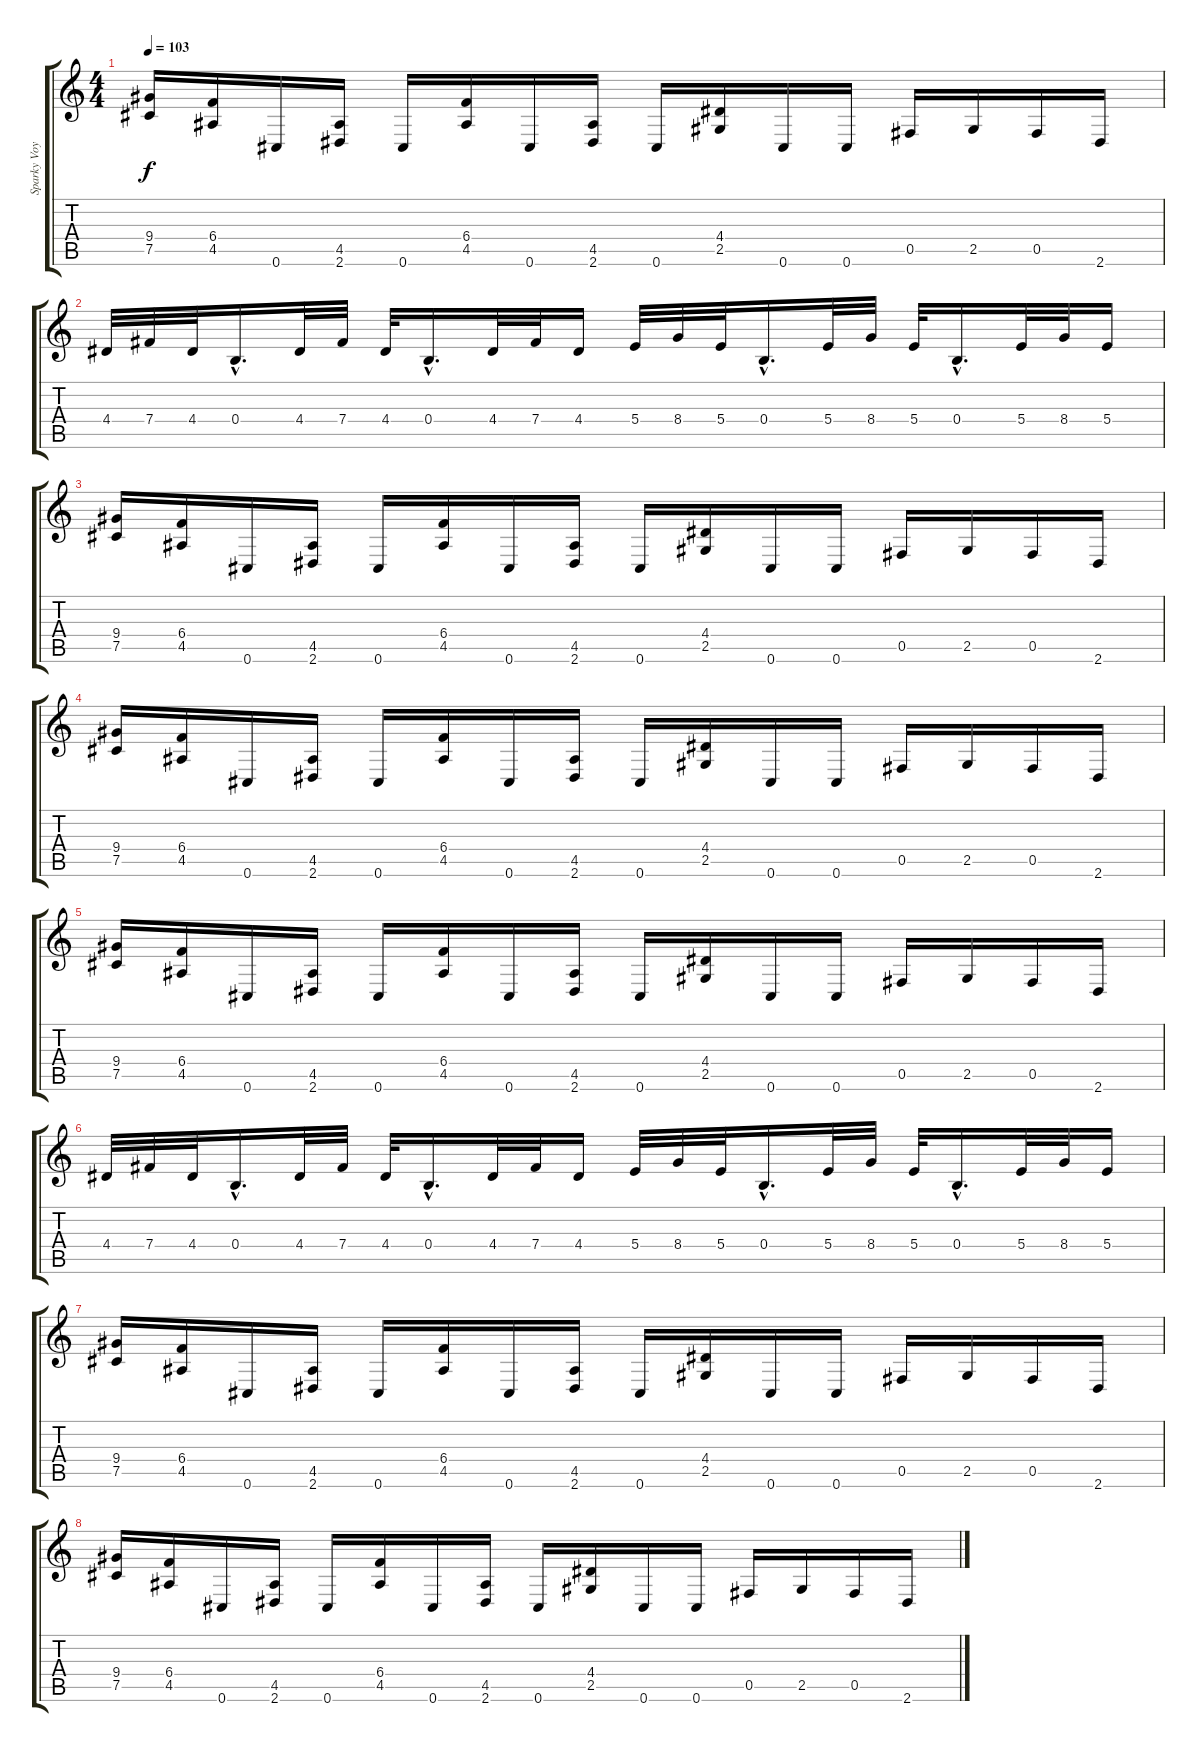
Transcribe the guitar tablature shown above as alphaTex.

\track ("Sparky Voyles" "Sparky Voy") {instrument distortionguitar}
\staff {score tabs}
\tuning (Db4 Ab3 E3 B2 Gb2 Db2) {hide}
\ts (4 4)
\tempo 103
\clef g2
\ks c
(9.4 7.5).16{dy f} (6.4 4.5).16 0.6.16 (4.5 2.6).16 0.6.16 (6.4 4.5).16 0.6.16 (4.5 2.6).16 0.6.16 (4.4 2.5).16 0.6.16 0.6.16 0.5.16 2.5.16 0.5.16 2.6.16 |
4.4.32 7.4.32 4.4.32 0.4{hac}.16{d} 4.4.32 7.4.32 4.4.32 0.4{hac}.16{d} 4.4.32 7.4.32 4.4.16 5.4.32 8.4.32 5.4.32 0.4{hac}.16{d} 5.4.32 8.4.32 5.4.32 0.4{hac}.16{d} 5.4.32 8.4.32 5.4.16 |
(9.4 7.5).16 (6.4 4.5).16 0.6.16 (4.5 2.6).16 0.6.16 (6.4 4.5).16 0.6.16 (4.5 2.6).16 0.6.16 (4.4 2.5).16 0.6.16 0.6.16 0.5.16 2.5.16 0.5.16 2.6.16 |
(9.4 7.5).16 (6.4 4.5).16 0.6.16 (4.5 2.6).16 0.6.16 (6.4 4.5).16 0.6.16 (4.5 2.6).16 0.6.16 (4.4 2.5).16 0.6.16 0.6.16 0.5.16 2.5.16 0.5.16 2.6.16 |
(9.4 7.5).16 (6.4 4.5).16 0.6.16 (4.5 2.6).16 0.6.16 (6.4 4.5).16 0.6.16 (4.5 2.6).16 0.6.16 (4.4 2.5).16 0.6.16 0.6.16 0.5.16 2.5.16 0.5.16 2.6.16 |
4.4.32 7.4.32 4.4.32 0.4{hac}.16{d} 4.4.32 7.4.32 4.4.32 0.4{hac}.16{d} 4.4.32 7.4.32 4.4.16 5.4.32 8.4.32 5.4.32 0.4{hac}.16{d} 5.4.32 8.4.32 5.4.32 0.4{hac}.16{d} 5.4.32 8.4.32 5.4.16 |
(9.4 7.5).16 (6.4 4.5).16 0.6.16 (4.5 2.6).16 0.6.16 (6.4 4.5).16 0.6.16 (4.5 2.6).16 0.6.16 (4.4 2.5).16 0.6.16 0.6.16 0.5.16 2.5.16 0.5.16 2.6.16 |
(9.4 7.5).16 (6.4 4.5).16 0.6.16 (4.5 2.6).16 0.6.16 (6.4 4.5).16 0.6.16 (4.5 2.6).16 0.6.16 (4.4 2.5).16 0.6.16 0.6.16 0.5.16 2.5.16 0.5.16 2.6.16
